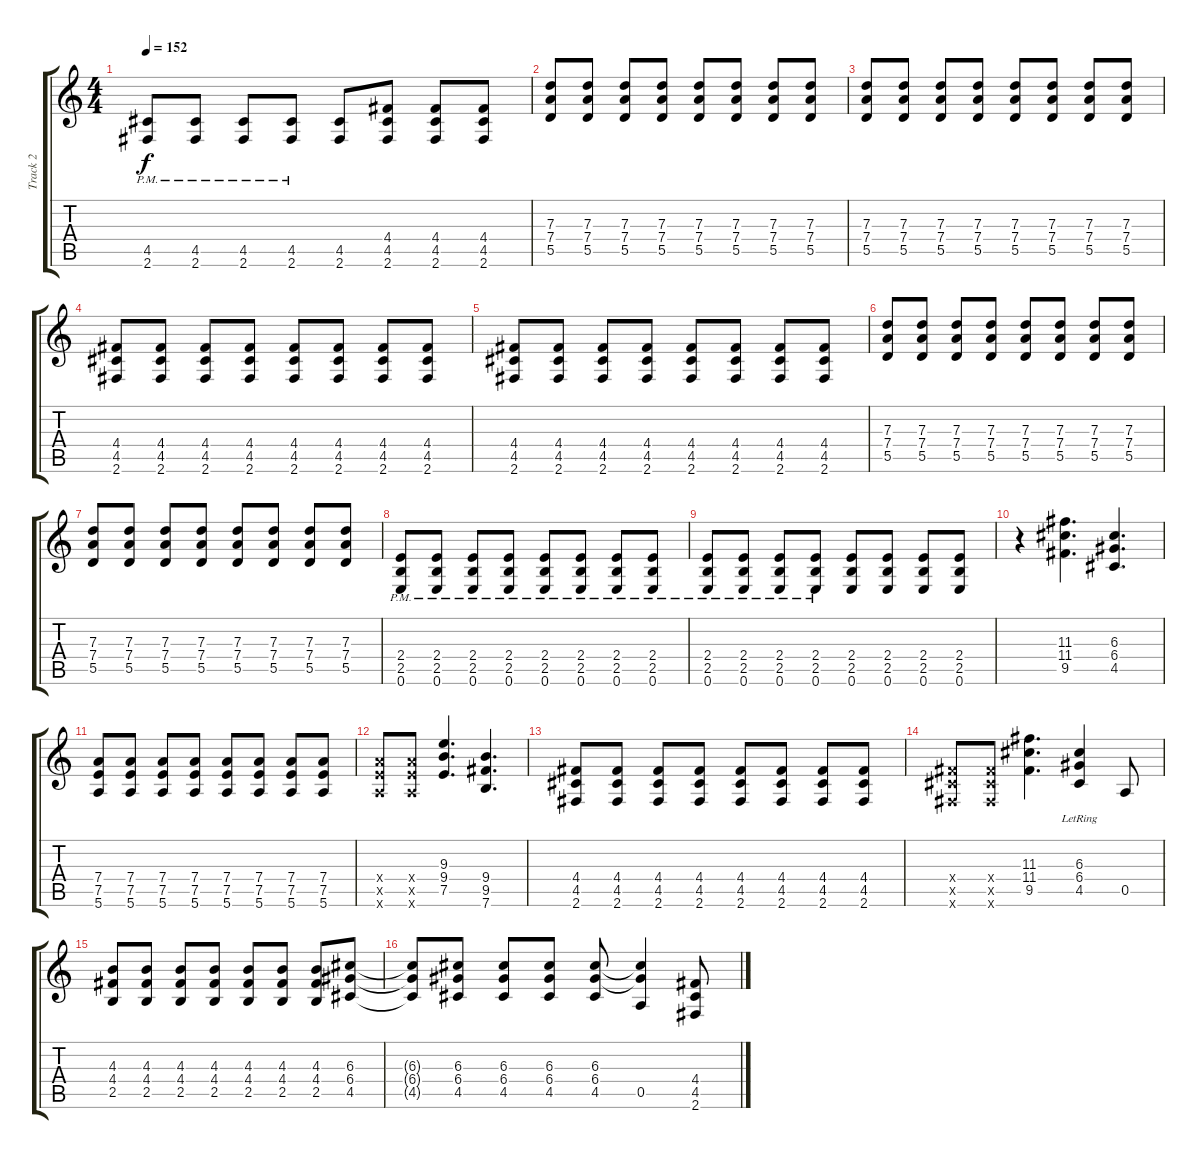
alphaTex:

\track ("Track 2" "Track 2") {instrument distortionguitar}
\staff {score tabs}
\tuning (E4 B3 G3 D3 A2 E2) {hide}
\ts (4 4)
\tempo 152
\clef g2
\ks c
(4.5{pm} 2.6{pm}).8{dy f} (4.5{pm} 2.6{pm}).8 (4.5 2.6{pm}).8 (4.5 2.6{pm}).8 (4.5 2.6).8 (4.4 4.5 2.6).8 (4.4 4.5 2.6).8 (4.4 4.5 2.6).8 |
(7.3 7.4 5.5).8 (7.3 7.4 5.5).8 (7.3 7.4 5.5).8 (7.3 7.4 5.5).8 (7.3 7.4 5.5).8 (7.3 7.4 5.5).8 (7.3 7.4 5.5).8 (7.3 7.4 5.5).8 |
(7.3 7.4 5.5).8 (7.3 7.4 5.5).8 (7.3 7.4 5.5).8 (7.3 7.4 5.5).8 (7.3 7.4 5.5).8 (7.3 7.4 5.5).8 (7.3 7.4 5.5).8 (7.3 7.4 5.5).8 |
(4.4 4.5 2.6).8 (4.4 4.5 2.6).8 (4.4 4.5 2.6).8 (4.4 4.5 2.6).8 (4.4 4.5 2.6).8 (4.4 4.5 2.6).8 (4.4 4.5 2.6).8 (4.4 4.5 2.6).8 |
(4.4 4.5 2.6).8 (4.4 4.5 2.6).8 (4.4 4.5 2.6).8 (4.4 4.5 2.6).8 (4.4 4.5 2.6).8 (4.4 4.5 2.6).8 (4.4 4.5 2.6).8 (4.4 4.5 2.6).8 |
(7.3 7.4 5.5).8 (7.3 7.4 5.5).8 (7.3 7.4 5.5).8 (7.3 7.4 5.5).8 (7.3 7.4 5.5).8 (7.3 7.4 5.5).8 (7.3 7.4 5.5).8 (7.3 7.4 5.5).8 |
(7.3 7.4 5.5).8 (7.3 7.4 5.5).8 (7.3 7.4 5.5).8 (7.3 7.4 5.5).8 (7.3 7.4 5.5).8 (7.3 7.4 5.5).8 (7.3 7.4 5.5).8 (7.3 7.4 5.5).8 |
(2.4{pm} 2.5{pm} 0.6{pm}).8 (2.4{pm} 2.5{pm} 0.6{pm}).8 (2.4{pm} 2.5{pm} 0.6{pm}).8 (2.4{pm} 2.5{pm} 0.6{pm}).8 (2.4{pm} 2.5{pm} 0.6).8 (2.4{pm} 2.5{pm} 0.6).8 (2.4{pm} 2.5{pm} 0.6).8 (2.4{pm} 2.5{pm} 0.6).8 |
(2.4{pm} 2.5 0.6).8 (2.4{pm} 2.5 0.6).8 (2.4{pm} 2.5 0.6).8 (2.4{pm} 2.5 0.6).8 (2.4 2.5 0.6).8 (2.4 2.5 0.6).8 (2.4 2.5 0.6).8 (2.4 2.5 0.6).8 |
r.4 (11.3 11.4 9.5).4{d} (6.3 6.4 4.5).4{d} |
(7.4 7.5 5.6).8 (7.4 7.5 5.6).8 (7.4 7.5 5.6).8 (7.4 7.5 5.6).8 (7.4 7.5 5.6).8 (7.4 7.5 5.6).8 (7.4 7.5 5.6).8 (7.4 7.5 5.6).8 |
(7.4{x} 7.5{x} 5.6{x}).8 (7.4{x} 7.5{x} 5.6{x}).8 (9.3 9.4 7.5).4{d} (9.4 9.5 7.6).4{d} |
(4.4 4.5 2.6).8 (4.4 4.5 2.6).8 (4.4 4.5 2.6).8 (4.4 4.5 2.6).8 (4.4 4.5 2.6).8 (4.4 4.5 2.6).8 (4.4 4.5 2.6).8 (4.4 4.5 2.6).8 |
(4.4{x} 4.5{x} 2.6{x}).8 (4.4{x} 4.5{x} 2.6{x}).8 (11.3 11.4 9.5).4{d} (6.3{lr} 6.4{lr} 4.5).4 0.5.8 |
(4.3 4.4 2.5).8 (4.3 4.4 2.5).8 (4.3 4.4 2.5).8 (4.3 4.4 2.5).8 (4.3 4.4 2.5).8 (4.3 4.4 2.5).8 (4.3 4.4 2.5).8 (6.3 6.4 4.5).8 |
(6.3{t} 6.4{t} 4.5{t}).8 (6.3 6.4 4.5).8 (6.3 6.4 4.5).8 (6.3 6.4 4.5).8 (6.3 6.4 4.5).8 (6.3{t} 6.4{t} 0.5).4 (4.4 4.5 2.6).8
